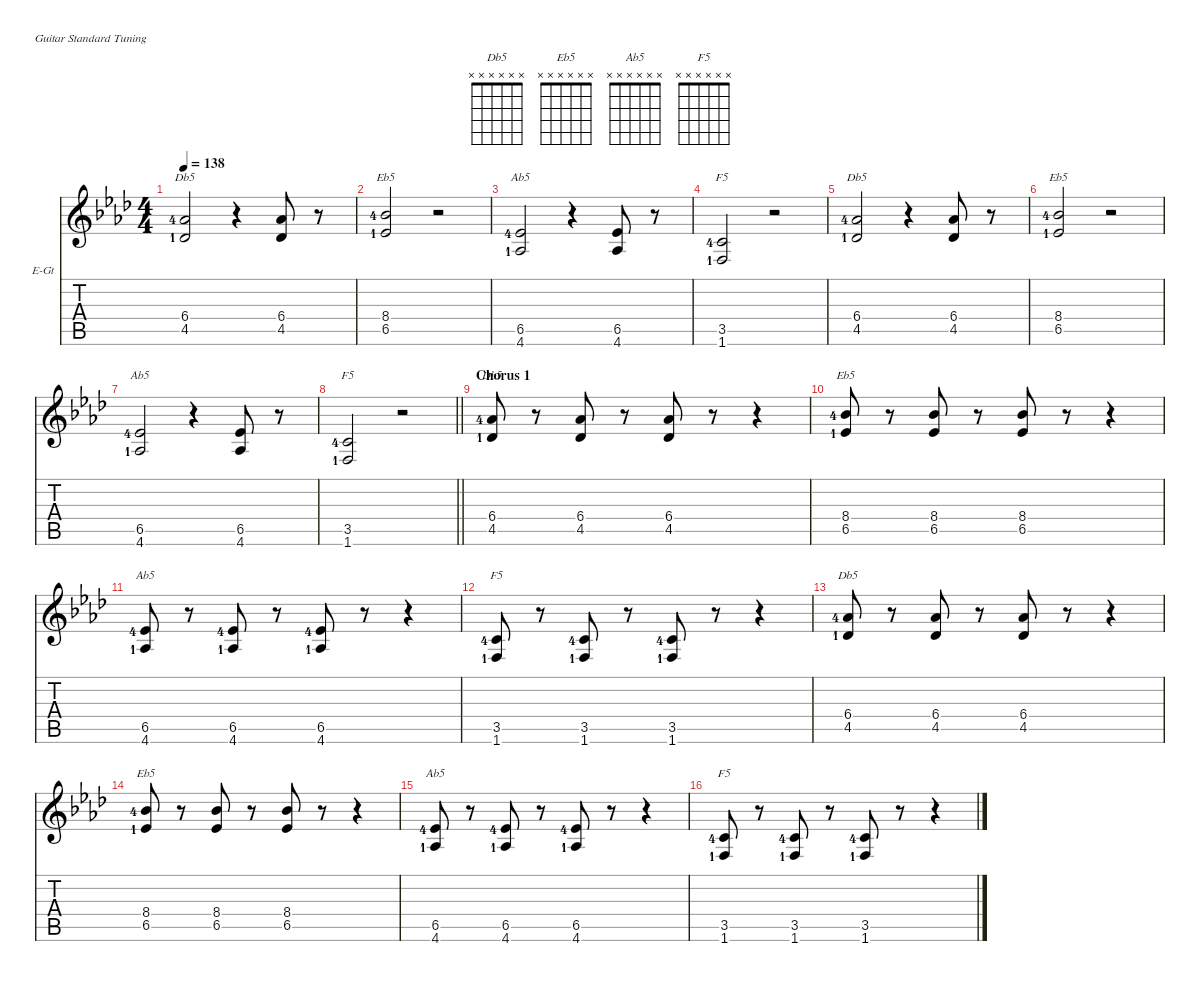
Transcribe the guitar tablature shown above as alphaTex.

\defaultSystemsLayout 4
\hideDynamics
\bracketExtendMode nobrackets
\firstSystemTrackNameOrientation horizontal
\otherSystemsTrackNameOrientation horizontal
\track ("power chords 04 UNUSED" "E-Gt") {instrument electricguitarclean}
\staff {score tabs}
\tuning (E4 B3 G3 D3 A2 E2)
\chord ("Db5" x x x x x x)
\chord ("Eb5" x x x x x x)
\chord ("Ab5" x x x x x x)
\chord ("F5" x x x x x x)
\ts (4 4)
\tempo 138
\clef g2
\scale
0.25
\ks ab
(4.5{lf 2 acc b} 6.4{lf 5 acc b}).2{ch "Db5" dy mf} r.4 (4.5{acc b} 6.4{acc b}).8 r.8 |
\scale
0.25 (6.5{lf 2 acc b} 8.4{lf 5 acc b}).2{ch "Eb5"} r.2 |
\scale
0.25 (6.5{lf 5 acc b} 4.6{lf 2 acc b}).2{ch "Ab5"} r.4 (6.5{acc b} 4.6{acc b}).8 r.8 |
\scale
0.25 (3.5{lf 5 acc forcenatural} 1.6{lf 2 acc forcenatural}).2{ch "F5"} r.2 |
\scale
0.25 (4.5{lf 2 acc b} 6.4{lf 5 acc b}).2{ch "Db5"} r.4 (4.5{acc b} 6.4{acc b}).8 r.8 |
\scale
0.25 (6.5{lf 2 acc b} 8.4{lf 5 acc b}).2{ch "Eb5"} r.2 |
\scale
0.25 (6.5{lf 5 acc b} 4.6{lf 2 acc b}).2{ch "Ab5"} r.4 (6.5{acc b} 4.6{acc b}).8 r.8 |
\scale
0.25
\barLineRight lightlight
(3.5{lf 5 acc forcenatural} 1.6{lf 2 acc forcenatural}).2{ch "F5"} r.2 |
\section ("" "Chorus 1")
\scale
0.25 (4.5{lf 2 acc b} 6.4{lf 5 acc b}).8{ch "Db5"} r.8 (4.5{acc b} 6.4{acc b}).8 r.8 (4.5{acc b} 6.4{acc b}).8 r.8 r.4 |
\scale
0.25 (6.5{lf 2 acc b} 8.4{lf 5 acc b}).8{ch "Eb5"} r.8 (6.5{acc b} 8.4{acc b}).8 r.8 (6.5{acc b} 8.4{acc b}).8 r.8 r.4 |
\scale
0.25 (6.5{lf 5 acc b} 4.6{lf 2 acc b}).8{ch "Ab5"} r.8 (6.5{lf 5 acc b} 4.6{lf 2 acc b}).8 r.8 (6.5{lf 5 acc b} 4.6{lf 2 acc b}).8 r.8 r.4 |
\scale
0.25 (3.5{lf 5 acc forcenatural} 1.6{lf 2 acc forcenatural}).8{ch "F5"} r.8 (3.5{lf 5 acc forcenatural} 1.6{lf 2 acc forcenatural}).8 r.8 (3.5{lf 5 acc forcenatural} 1.6{lf 2 acc forcenatural}).8 r.8 r.4 |
\scale
0.25 (4.5{lf 2 acc b} 6.4{lf 5 acc b}).8{ch "Db5"} r.8 (4.5{acc b} 6.4{acc b}).8 r.8 (4.5{acc b} 6.4{acc b}).8 r.8 r.4 |
\scale
0.25 (6.5{lf 2 acc b} 8.4{lf 5 acc b}).8{ch "Eb5"} r.8 (6.5{acc b} 8.4{acc b}).8 r.8 (6.5{acc b} 8.4{acc b}).8 r.8 r.4 |
\scale
0.25 (6.5{lf 5 acc b} 4.6{lf 2 acc b}).8{ch "Ab5"} r.8 (6.5{lf 5 acc b} 4.6{lf 2 acc b}).8 r.8 (6.5{lf 5 acc b} 4.6{lf 2 acc b}).8 r.8 r.4 |
\scale
0.25 (3.5{lf 5 acc forcenatural} 1.6{lf 2 acc forcenatural}).8{ch "F5"} r.8 (3.5{lf 5 acc forcenatural} 1.6{lf 2 acc forcenatural}).8 r.8 (3.5{lf 5 acc forcenatural} 1.6{lf 2 acc forcenatural}).8 r.8 r.4
